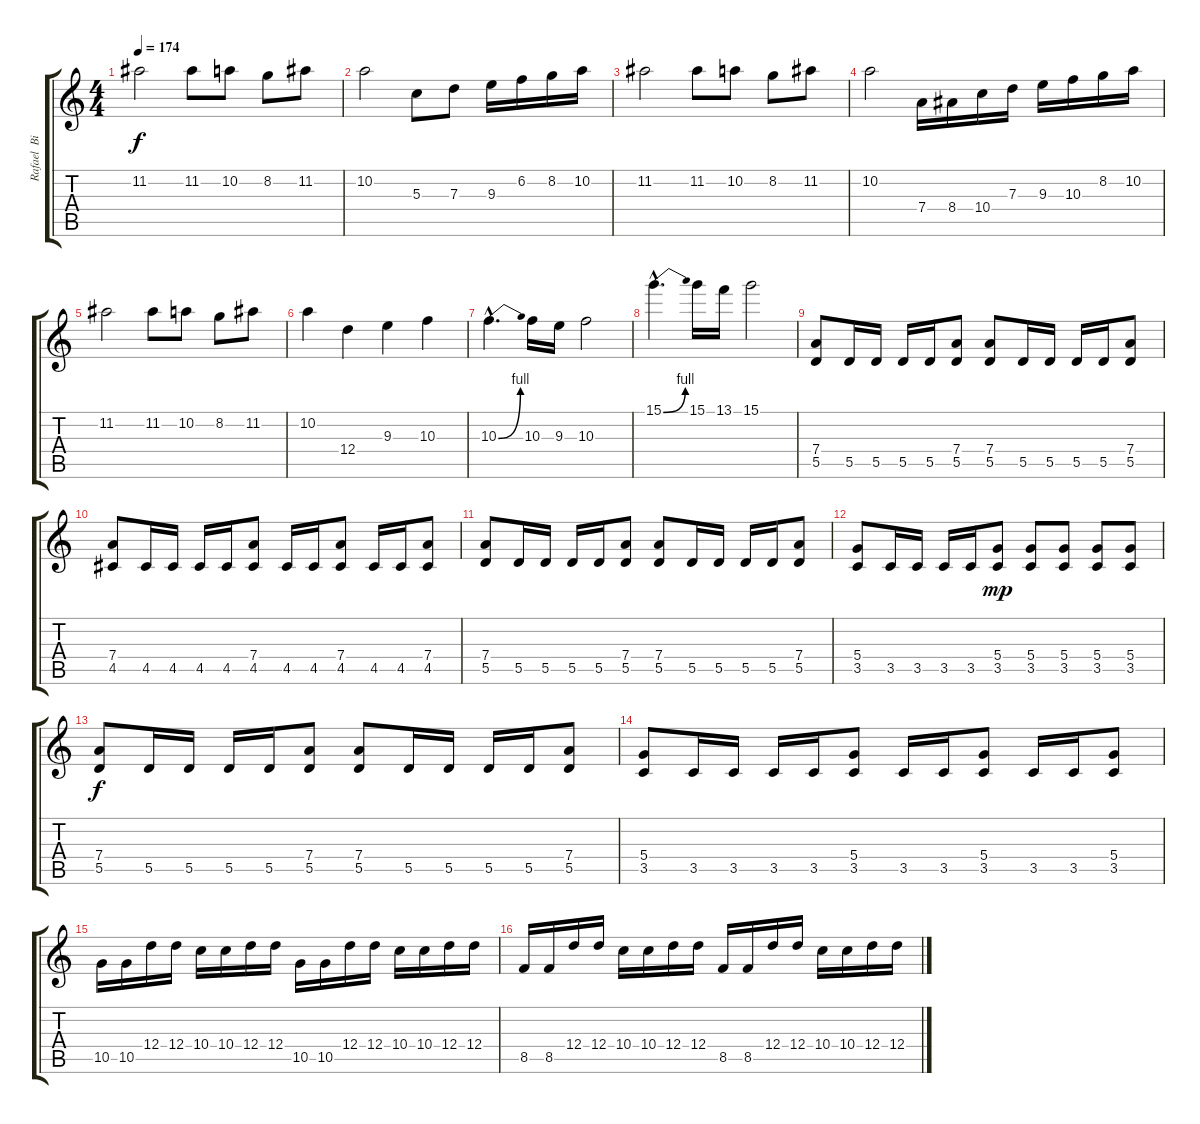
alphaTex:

\track ("Rafael  Bittencourt" "Rafael  Bi") {instrument distortionguitar}
\staff {score tabs}
\tuning (E4 B3 G3 D3 A2 E2) {hide}
\ts (4 4)
\tempo 174
\clef g2
\ks c
11.2.2{dy f} 11.2.8 10.2.8 8.2.8 11.2.8 |
10.2.2 5.3.8 7.3.8 9.3.16 6.2.16 8.2.16 10.2.16 |
11.2.2 11.2.8 10.2.8 8.2.8 11.2.8 |
10.2.2 7.4.16 8.4.16 10.4.16 7.3.16 9.3.16 10.3.16 8.2.16 10.2.16 |
11.2.2 11.2.8 10.2.8 8.2.8 11.2.8 |
10.2.4 12.4.4 9.3.4 10.3.4 |
10.3{be (bend 0 0 60 4) hac}.4{d} 10.3.16 9.3.16 10.3.2 |
15.1{be (bend 0 0 60 4) hac}.4{d} 15.1.16 13.1.16 15.1.2 |
(7.4 5.5).8 5.5.16 5.5.16 5.5.16 5.5.16 (7.4 5.5).8 (7.4 5.5).8 5.5.16 5.5.16 5.5.16 5.5.16 (7.4 5.5).8 |
(7.4 4.5).8 4.5.16 4.5.16 4.5.16 4.5.16 (7.4 4.5).8 4.5.16 4.5.16 (7.4 4.5).8 4.5.16 4.5.16 (7.4 4.5).8 |
(7.4 5.5).8 5.5.16 5.5.16 5.5.16 5.5.16 (7.4 5.5).8 (7.4 5.5).8 5.5.16 5.5.16 5.5.16 5.5.16 (7.4 5.5).8 |
(5.4 3.5).8 3.5.16 3.5.16 3.5.16 3.5.16 (5.4 3.5).8{dy mp} (5.4 3.5).8 (5.4 3.5).8 (5.4 3.5).8 (5.4 3.5).8 |
(7.4 5.5).8{dy f} 5.5.16 5.5.16 5.5.16 5.5.16 (7.4 5.5).8 (7.4 5.5).8 5.5.16 5.5.16 5.5.16 5.5.16 (7.4 5.5).8 |
(5.4 3.5).8 3.5.16 3.5.16 3.5.16 3.5.16 (5.4 3.5).8 3.5.16 3.5.16 (5.4 3.5).8 3.5.16 3.5.16 (5.4 3.5).8 |
10.5.16 10.5.16 12.4.16 12.4.16 10.4.16 10.4.16 12.4.16 12.4.16 10.5.16 10.5.16 12.4.16 12.4.16 10.4.16 10.4.16 12.4.16 12.4.16 |
8.5.16 8.5.16 12.4.16 12.4.16 10.4.16 10.4.16 12.4.16 12.4.16 8.5.16 8.5.16 12.4.16 12.4.16 10.4.16 10.4.16 12.4.16 12.4.16
